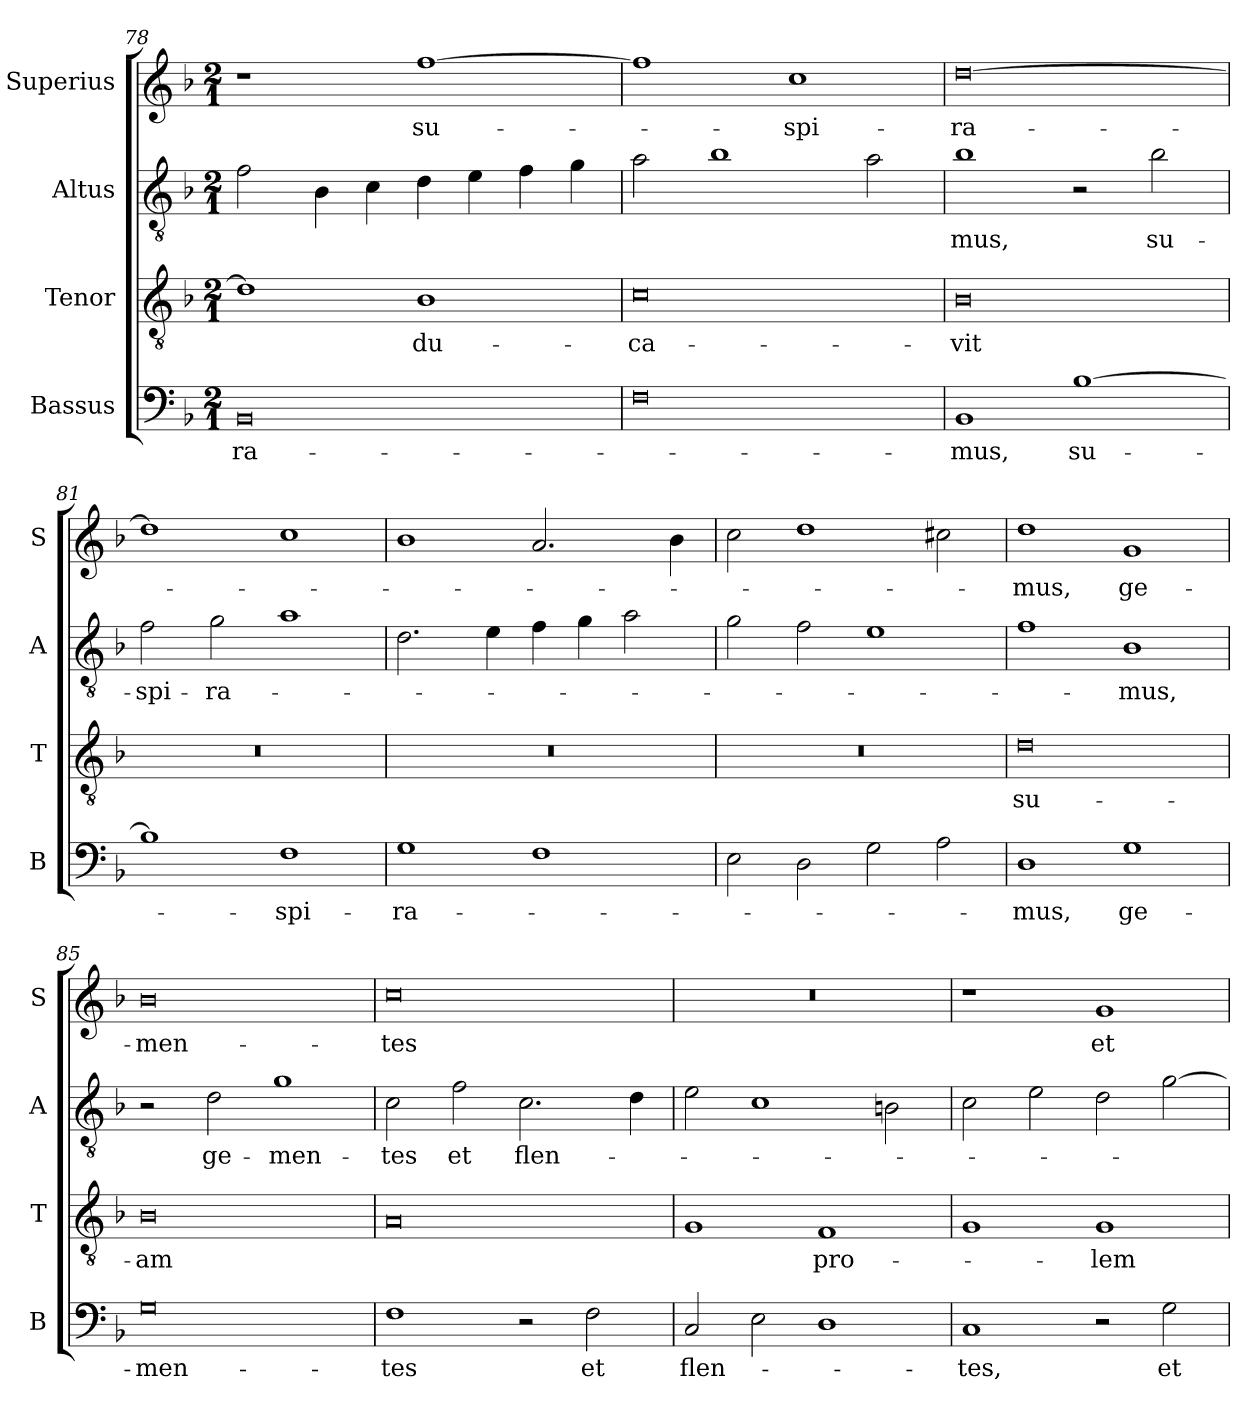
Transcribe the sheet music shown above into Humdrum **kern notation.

**kern	**text	**kern	**text	**kern	**text	**kern	**text
*part4	*part4	*part3	*part3	*part2	*part2	*part1	*part1
*staff4	*staff4	*staff3	*staff3	*staff2	*staff2	*staff1	*staff1
*I"Bassus	*	*I"Tenor	*	*I"Altus	*	*I"Superius	*
*I'B	*	*I'T	*	*I'A	*	*I'S	*
*clefF4	*	*clefGv2	*	*clefGv2	*	*clefG2	*
*k[b-]	*	*k[b-]	*	*k[b-]	*	*k[b-]	*
*F:	*	*F:	*	*F:	*	*F:	*
*M2/1	*	*M2/1	*	*M2/1	*	*M2/1	*
=78	=78	=78	=78	=78	=78	=78	=78
0BB-	-ra-	1d]	.	2f	.	1r	.
.	.	.	.	4B-	.	.	.
.	.	.	.	4c	.	.	.
.	.	1B-	-du-	4d	.	[1ff	su-
.	.	.	.	4e	.	.	.
.	.	.	.	4f	.	.	.
.	.	.	.	4g	.	.	.
=79	=79	=79	=79	=79	=79	=79	=79
0F	.	0c	-ca-	2a	.	1ff]	.
.	.	.	.	1b-	.	.	.
.	.	.	.	.	.	1cc	-spi-
.	.	.	.	2a	.	.	.
=80	=80	=80	=80	=80	=80	=80	=80
1BB-	-mus,	0B-	-vit	1b-	-mus,	[0dd	-ra-
[1B-	su-	.	.	2r	.	.	.
.	.	.	.	2b-	su-	.	.
=81	=81	=81	=81	=81	=81	=81	=81
1B-]	.	0r	.	2f	-spi-	1dd]	.
.	.	.	.	2g	-ra-	.	.
1F	-spi-	.	.	1a	.	1cc	.
=82	=82	=82	=82	=82	=82	=82	=82
1G	-ra-	0r	.	2.d	.	1b-	.
.	.	.	.	4e	.	.	.
1F	.	.	.	4f	.	2.a	.
.	.	.	.	4g	.	.	.
.	.	.	.	2a	.	.	.
.	.	.	.	.	.	4b-	.
=83	=83	=83	=83	=83	=83	=83	=83
2E	.	0r	.	2g	.	2cc	.
2D	.	.	.	2f	.	1dd	.
2G	.	.	.	1e	.	.	.
2A	.	.	.	.	.	2cc#X	.
=84	=84	=84	=84	=84	=84	=84	=84
1D	-mus,	0d	su-	1f	.	1dd	-mus,
1G	ge-	.	.	1B-	-mus,	1g	ge-
=85	=85	=85	=85	=85	=85	=85	=85
0G	-men-	0B-	-am	2r	.	0b-	-men-
.	.	.	.	2d	ge-	.	.
.	.	.	.	1g	-men-	.	.
=86	=86	=86	=86	=86	=86	=86	=86
1F	-tes	0A	.	2c	-tes	0cc	-tes
.	.	.	.	2f	et	.	.
2r	.	.	.	2.c	flen-	.	.
2F	et	.	.	.	.	.	.
.	.	.	.	4d	.	.	.
=87	=87	=87	=87	=87	=87	=87	=87
2C	flen-	1G	.	2e	.	0r	.
2E	.	.	.	1c	.	.	.
1D	.	1F	pro-	.	.	.	.
.	.	.	.	2Bn	.	.	.
=88	=88	=88	=88	=88	=88	=88	=88
1C	-tes,	1G	.	2c	.	1r	.
.	.	.	.	2e	.	.	.
2r	.	1G	-lem	2d	.	1g	et
2G	et	.	.	[2g	.	.	.
=	=	=	=	=	=	=	=
*-	*-	*-	*-	*-	*-	*-	*-
